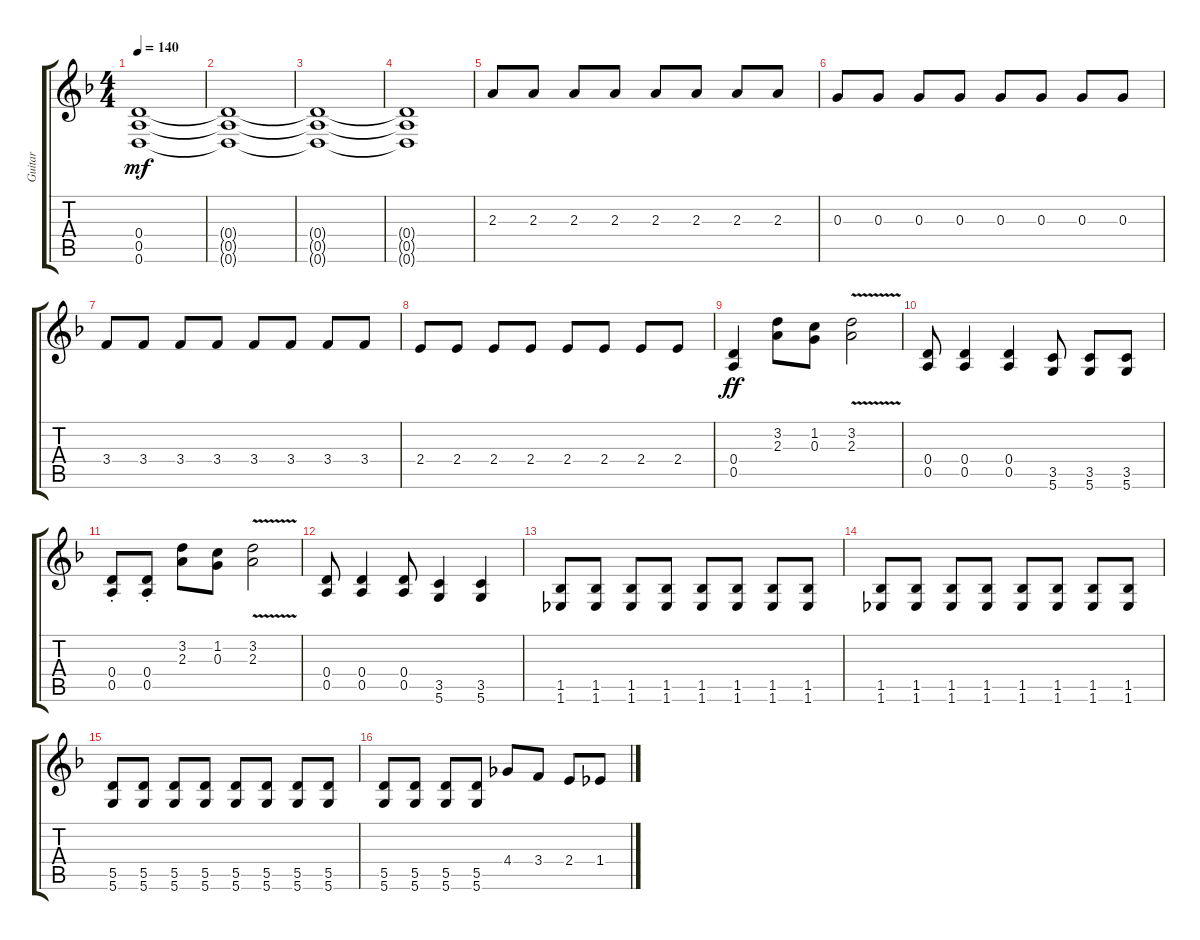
\track ("Guitar" "Guitar") {instrument overdrivenguitar}
\staff {score tabs}
\tuning (E4 B3 G3 D3 A2 D2) {hide}
\ts (4 4)
\tempo 140
\clef g2
\ks dminor
(0.4{t} 0.5{t} 0.6{t}).1{dy mf} |
(0.4{t} 0.5{t} 0.6{t}).1 |
(0.4{t} 0.5{t} 0.6{t}).1 |
(0.4{t} 0.5{t} 0.6{t}).1 |
2.3.8 2.3.8 2.3.8 2.3.8 2.3.8 2.3.8 2.3.8 2.3.8 |
0.3.8 0.3.8 0.3.8 0.3.8 0.3.8 0.3.8 0.3.8 0.3.8 |
3.4.8 3.4.8 3.4.8 3.4.8 3.4.8 3.4.8 3.4.8 3.4.8 |
2.4.8 2.4.8 2.4.8 2.4.8 2.4.8 2.4.8 2.4.8 2.4.8 |
(0.4 0.5).4{dy ff} (3.2 2.3).8 (1.2 0.3).8 (3.2{v} 2.3{v}).2 |
(0.4 0.5).8 (0.4 0.5).4 (0.4 0.5).4 (3.5 5.6).8 (3.5 5.6).8 (3.5 5.6).8 |
(0.4{st} 0.5{st}).8 (0.4{st} 0.5{st}).8 (3.2 2.3).8 (1.2 0.3).8 (3.2{v} 2.3{v}).2 |
(0.4 0.5).8 (0.4 0.5).4 (0.4 0.5).8 (3.5 5.6).4 (3.5 5.6).4 |
(1.5 1.6).8 (1.5 1.6).8 (1.5 1.6).8 (1.5 1.6).8 (1.5 1.6).8 (1.5 1.6).8 (1.5 1.6).8 (1.5 1.6).8 |
(1.5 1.6).8 (1.5 1.6).8 (1.5 1.6).8 (1.5 1.6).8 (1.5 1.6).8 (1.5 1.6).8 (1.5 1.6).8 (1.5 1.6).8 |
(5.5 5.6).8 (5.5 5.6).8 (5.5 5.6).8 (5.5 5.6).8 (5.5 5.6).8 (5.5 5.6).8 (5.5 5.6).8 (5.5 5.6).8 |
(5.5 5.6).8 (5.5 5.6).8 (5.5 5.6).8 (5.5 5.6).8 4.4.8 3.4.8 2.4.8 1.4.8
